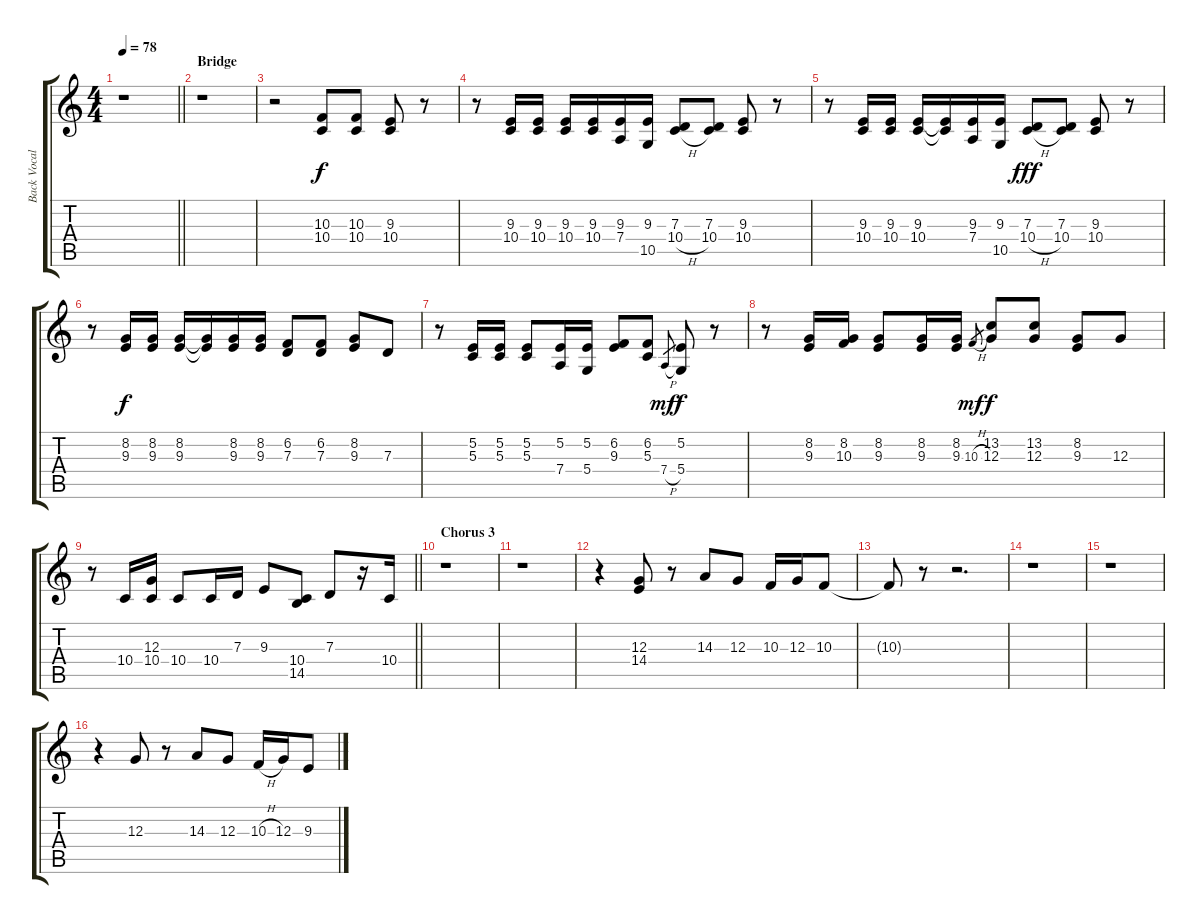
\track ("Back Vocals" "Back Vocal") {instrument lead6voice}
\staff {score tabs}
\tuning (E4 B3 G3 D3 A2 E2) {hide}
\ts (4 4)
\tempo 78
\clef g2
\barLineRight lightlight
\ks c
r.1{dy f} |
\section ("" "Bridge")
r.1 |
r.2 (10.3 10.4).8 (10.3 10.4).8 (9.3 10.4).8 r.8 |
r.8 (9.3 10.4).16 (9.3 10.4).16 (9.3 10.4).16 (9.3 10.4).16 (9.3 7.4).16 (9.3 10.5).16 (7.3 10.4{h}).8 (7.3 10.4).8 (9.3 10.4).8 r.8 |
r.8 (9.3 10.4).16 (9.3 10.4).16 (9.3 10.4).16 (9.3{t} 10.4{t}).16 (9.3 7.4).16 (9.3 10.5).16 (7.3 10.4{h}).8{dy fff} (7.3 10.4).8 (9.3 10.4).8 r.8 |
r.8 (8.2 9.3).16{dy f} (8.2 9.3).16 (8.2 9.3).16 (8.2{t} 9.3{t}).16 (8.2 9.3).16 (8.2 9.3).16 (6.2 7.3).8 (6.2 7.3).8 (8.2 9.3).8 7.3.8 |
r.8 (5.2 5.3).16 (5.2 5.3).16 (5.2 5.3).8 (5.2 7.4).16 (5.2 5.4).16 (6.2 9.3).8 (6.2 5.3).8 7.4{h}.8{gr dy mf} (5.2 5.4).8{dy f} r.8 |
r.8 (8.2 9.3).16 (8.2 10.3).16 (8.2 9.3).8 (8.2 9.3).16 (8.2 9.3).16 10.3{h}.8{gr dy mf} (13.2 12.3).8{dy f} (13.2 12.3).8 (8.2 9.3).8 12.3.8 |
\barLineRight lightlight
r.8 10.4.16 (12.3 10.4).16 10.4.8 10.4.16 7.3.16 9.3.8 (10.4 14.5).8 7.3.8 r.16 10.4.16 |
\section ("" "Chorus 3")
r.1 |
r.1 |
r.4 (12.3 14.4).8 r.8 14.3.8 12.3.8 10.3.16 12.3.16 10.3.8 |
10.3{t}.8 r.8 r.2{d} |
r.1 |
r.1 |
r.4 12.3.8 r.8 14.3.8 12.3.8 10.3{h}.16 12.3.16 9.3.8
